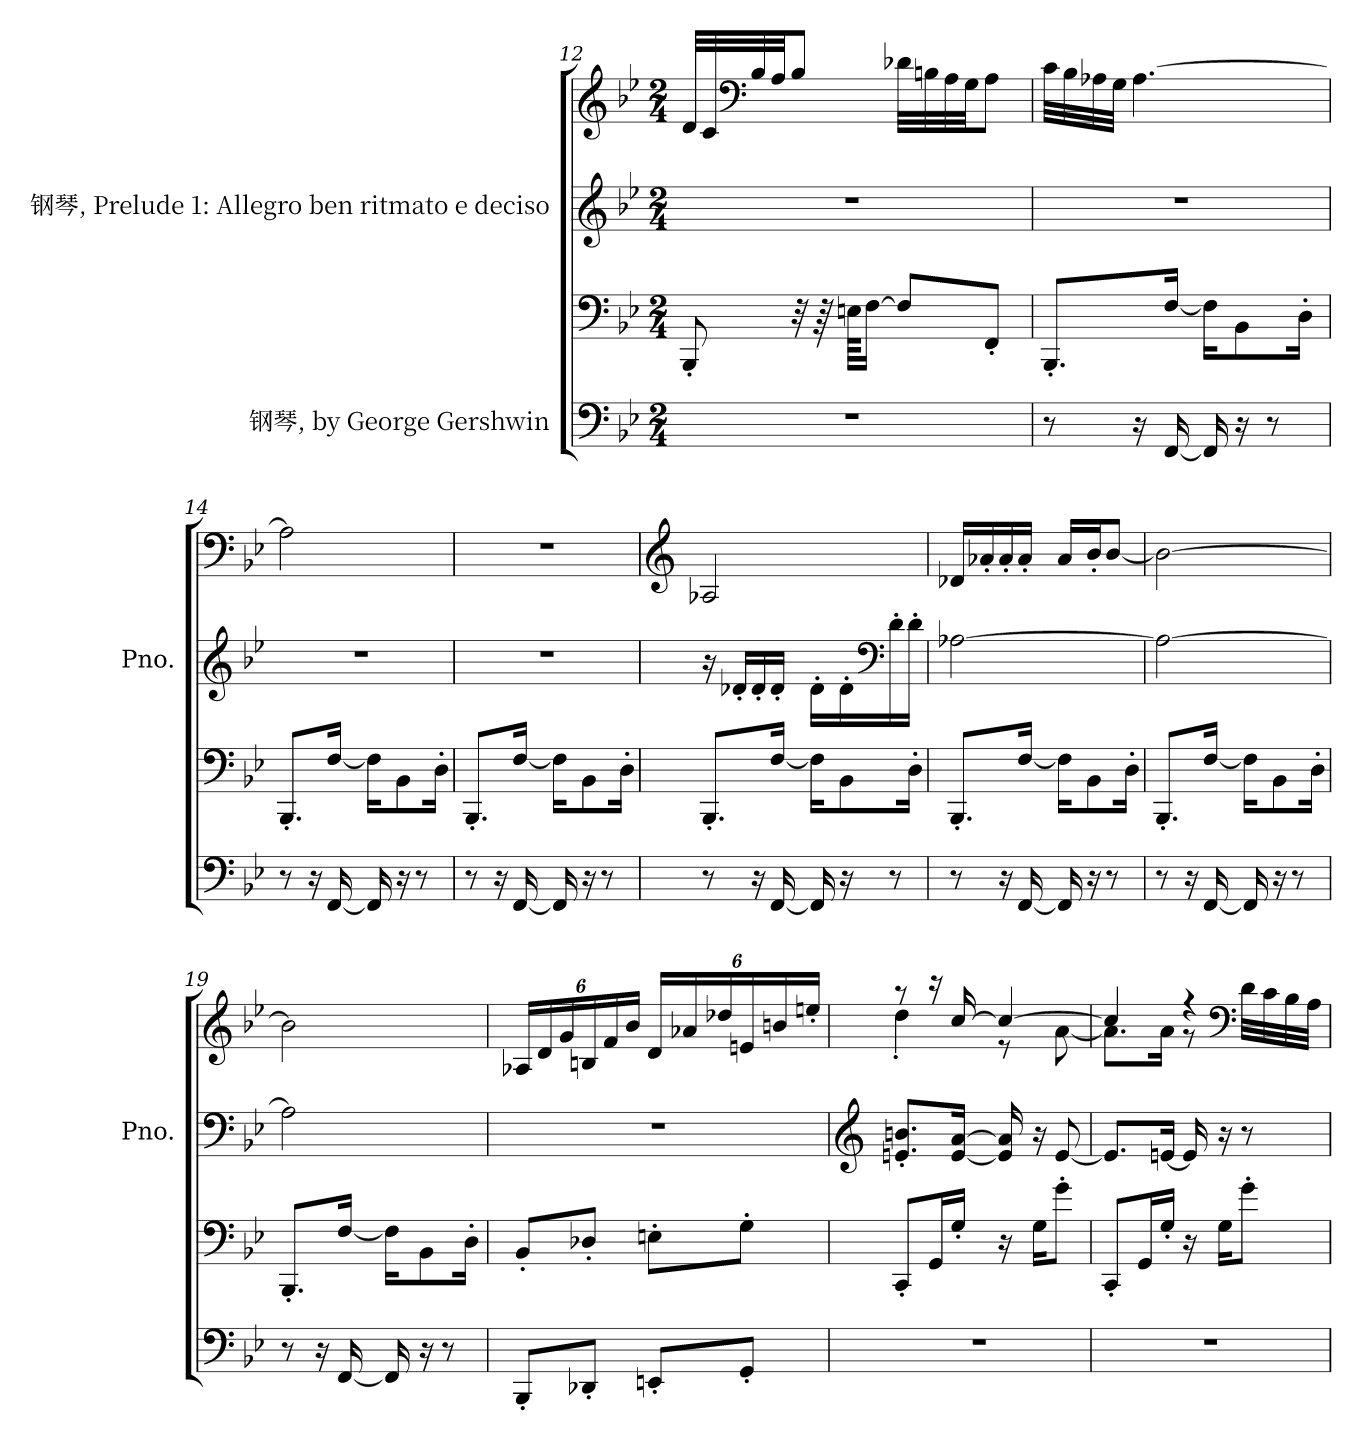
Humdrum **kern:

**kern	**kern	**kern	**kern
*part2	*part2	*part1	*part1
*staff4	*staff3	*staff2	*staff1
*I"钢琴, by George Gershwin	*	*I"钢琴, Prelude 1: Allegro ben ritmato e deciso	*
*	*	*I'Pno.	*
!!LO:PB:g=z
*clefF4	*clefF4	*clefG2	*clefG2
*k[b-e-]	*k[b-e-]	*k[b-e-]	*k[b-e-]
*M2/4	*M2/4	*M2/4	*M2/4
=12	=12	=12	=12
2r	8BBB-'/	2r	32d/LLL
.	.	.	32c/
*	*	*	*clefF4
.	.	.	32B-/
.	.	.	32A/JJ
.	32r	.	8B-/J
.	64r	.	.
.	64En\KKLL	.	.
.	[16F\JJ	.	.
.	8F/L]	.	32d-X\LLL
.	.	.	32Bn\
.	.	.	32A\
.	.	.	32G\JJ
.	8FF'/J	.	8A\J
=13	=13	=13	=13
8r	8.BBB-'/L	2r	32c\LLL
.	.	.	32B-\
.	.	.	32A-X\
.	.	.	32G\JJJ
16r	.	.	[4.A-\
[16FF/	[16F/Jk	.	.
16FF/]	16F\KL]	.	.
16r	8BB-\	.	.
8r	.	.	.
.	16D'\Jk	.	.
=14	=14	=14	=14
*	*	*	*MM99
8r	8.BBB-'/L	2r	2A-\]
16r	.	.	.
[16FF/	[16F/Jk	.	.
16FF/]	16F\KL]	.	.
16r	8BB-\	.	.
8r	.	.	.
.	16D'\Jk	.	.
!!LO:LB:g=z
=15	=15	=15	=15
*	*	*	*MM96
8r	8.BBB-'/L	2r	2r
16r	.	.	.
[16FF/	[16F/Jk	.	.
16FF/]	16F\KL]	.	.
16r	8BB-\	.	.
8r	.	.	.
.	16D'\Jk	.	.
=16	=16	=16	=16
*	*	*	*clefG2
*	*	*	*MM100
8r	8.BBB-'/L	16r	2A-X/
.	.	16d-X'/LL	.
16r	.	16d-'/	.
[16FF/	[16F/Jk	16d-'/JJ	.
16FF/]	16F\KL]	16d-'\LL	.
16r	8BB-\	16d-'\	.
*	*	*clefF4	*
8r	.	16d-'\	.
.	16D'\Jk	16d-'\JJ	.
=17	=17	=17	=17
8r	8.BBB-'/L	[2A-X\	16d-X/LL
.	.	.	16a-X'/
16r	.	.	16a-'/
[16FF/	[16F/Jk	.	16a-'/JJ
16FF/]	16F\KL]	.	16a-/LL
16r	8BB-\	.	16b-'/J
8r	.	.	[8b-/J
.	16D'\Jk	.	.
=18	=18	=18	=18
8r	8.BBB-'/L	2A-\_	2b-\_
16r	.	.	.
[16FF/	[16F/Jk	.	.
16FF/]	16F\KL]	.	.
16r	8BB-\	.	.
8r	.	.	.
.	16D'\Jk	.	.
!!LO:LB:g=z
=19	=19	=19	=19
8r	8.BBB-'/L	2A-\]	2b-\]
16r	.	.	.
[16FF/	[16F/Jk	.	.
16FF/]	16F\KL]	.	.
16r	8BB-\	.	.
8r	.	.	.
.	16D'\Jk	.	.
=20	=20	=20	=20
*	*	*	*Xbrackettup
8BBB-'/L	8BB-'/L	2r	24A-X/LL
.	.	.	24d/
.	.	.	24g/
8DD-X'/J	8D-X'/J	.	24Bn/
.	.	.	24f/
.	.	.	24b-/JJ
8EEn'/L	8En'\L	.	24d/LL
.	.	.	24a-X/
.	.	.	24dd-X/
8GG'/J	8G'\J	.	24en/
.	.	.	24bn/
.	.	.	24een'/JJ
=21	=21	=21	=21
*	*	*clefG2	*
*	*	*	*MM94
*	*	*	*^
2r	8CC'/L	8.en/' 8.bn/'L	8r	4dd'\
.	16GG/L	.	16r	.
.	16G'/JJ	[16e/ [16a/Jk	[16cc/	.
.	16r	16e/] 16a/]	4cc/_	8r
.	16G\KL	16r	.	.
.	8g'\J	[8e/	.	[8a\
!!LO:PB:g=z	!!
=22	=22	=22	=22	=22
2r	8CC'/L	8.e/L]	4cc/]	8.a\L]
.	16GG/L	.	.	.
.	16G'/JJ	[16en/Jk	.	16a\Jk
.	16r	16e/]	4r	8r
.	16G\KL	16r	.	.
*	*	*	*clefF4	*
.	8g'\J	8r	.	32d\LLL
.	.	.	.	32c\
.	.	.	.	32B-\
.	.	.	.	32A\JJJ
*	*	*	*v	*v
=	=	=	=
*-	*-	*-	*-
